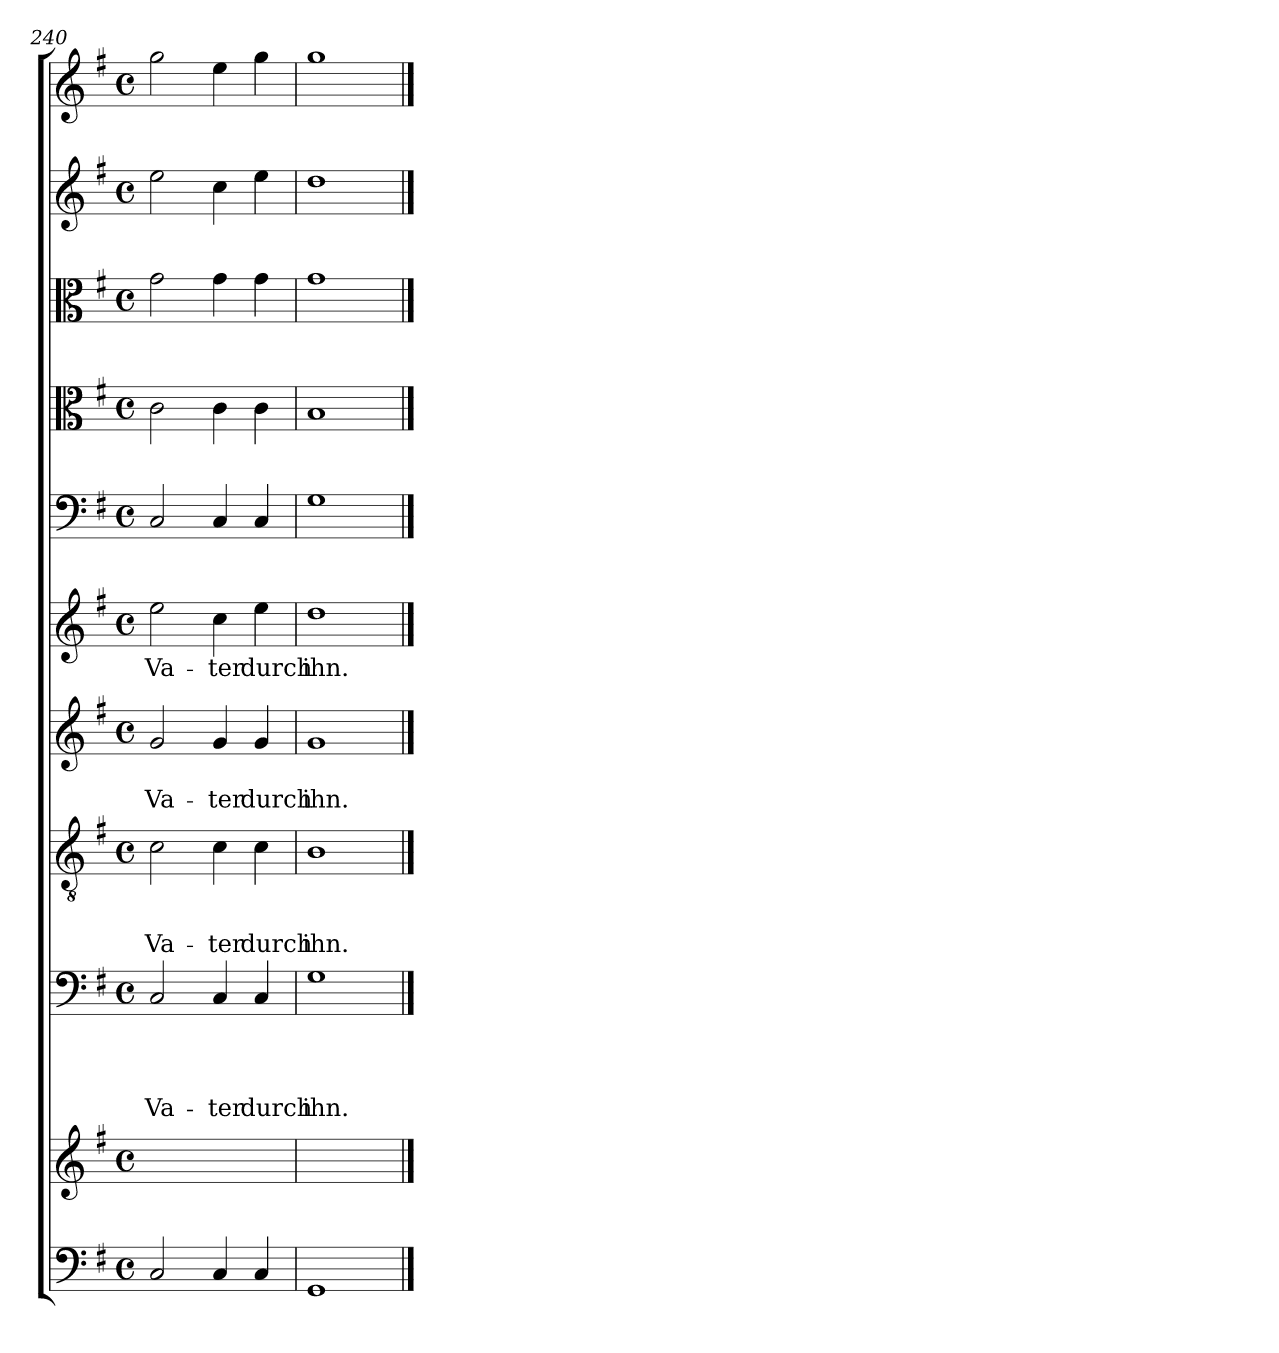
**kern	**kern	**kern	**text	**text	**text	**text	**kern	**text	**text	**text	**kern	**text	**text	**kern	**text	**kern	**kern	**kern	**kern	**kern
*part11	*part10	*part9	*part9	*part9	*part9	*part9	*part8	*part8	*part8	*part8	*part7	*part7	*part7	*part6	*part6	*part5	*part4	*part3	*part2	*part1
*staff11	*staff10	*staff9	*staff9	*staff9	*staff9	*staff9	*staff8	*staff8	*staff8	*staff8	*staff7	*staff7	*staff7	*staff6	*staff6	*staff5	*staff4	*staff3	*staff2	*staff1
*clefF4	*clefG2	*clefF4	*	*	*	*	*clefGv2	*	*	*	*clefG2	*	*	*clefG2	*	*clefF4	*clefC3	*clefC3	*clefG2	*clefG2
*k[f#]	*k[f#]	*k[f#]	*	*	*	*	*k[f#]	*	*	*	*k[f#]	*	*	*k[f#]	*	*k[f#]	*k[f#]	*k[f#]	*k[f#]	*k[f#]
*G:	*G:	*G:	*	*	*	*	*G:	*	*	*	*G:	*	*	*G:	*	*G:	*G:	*G:	*G:	*G:
*M4/4	*M4/4	*M4/4	*	*	*	*	*M4/4	*	*	*	*M4/4	*	*	*M4/4	*	*M4/4	*M4/4	*M4/4	*M4/4	*M4/4
*met(c)	*met(c)	*met(c)	*	*	*	*	*met(c)	*	*	*	*met(c)	*	*	*met(c)	*	*met(c)	*met(c)	*met(c)	*met(c)	*met(c)
=240	=240	=240	=240	=240	=240	=240	=240	=240	=240	=240	=240	=240	=240	=240	=240	=240	=240	=240	=240	=240
!	!	!	!	!	!	!LO:LY:b	!	!	!	!LO:LY:b	!	!	!LO:LY:b	!	!LO:LY:b	!	!	!	!	!
2C/	1ryy	2C/	.	.	.	Va-	2c\	.	.	Va-	2g/	.	Va-	2ee\	Va-	2C/	2c\	2g\	2ee\	2gg\
!	!	!	!	!	!	!LO:LY:b	!	!	!	!LO:LY:b	!	!	!LO:LY:b	!	!LO:LY:b	!	!	!	!	!
4C/	.	4C/	.	.	.	-ter	4c\	.	.	-ter	4g/	.	-ter	4cc\	-ter	4C/	4c\	4g\	4cc\	4ee\
!	!	!	!	!	!	!LO:LY:b	!	!	!	!LO:LY:b	!	!	!LO:LY:b	!	!LO:LY:b	!	!	!	!	!
4C/	.	4C/	.	.	.	durch	4c\	.	.	durch	4g/	.	durch	4ee\	durch	4C/	4c\	4g\	4ee\	4gg\
=241	=241	=241	=241	=241	=241	=241	=241	=241	=241	=241	=241	=241	=241	=241	=241	=241	=241	=241	=241	=241
!	!	!	!	!	!	!LO:LY:b	!	!	!	!LO:LY:b	!	!	!LO:LY:b	!	!LO:LY:b	!	!	!	!	!
1GG	1ryy	1G	.	.	.	ihn.	1B	.	.	ihn.	1g	.	ihn.	1dd	ihn.	1G	1B	1g	1dd	1gg
==	==	==	==	==	==	==	==	==	==	==	==	==	==	==	==	==	==	==	==	==
*-	*-	*-	*-	*-	*-	*-	*-	*-	*-	*-	*-	*-	*-	*-	*-	*-	*-	*-	*-	*-
